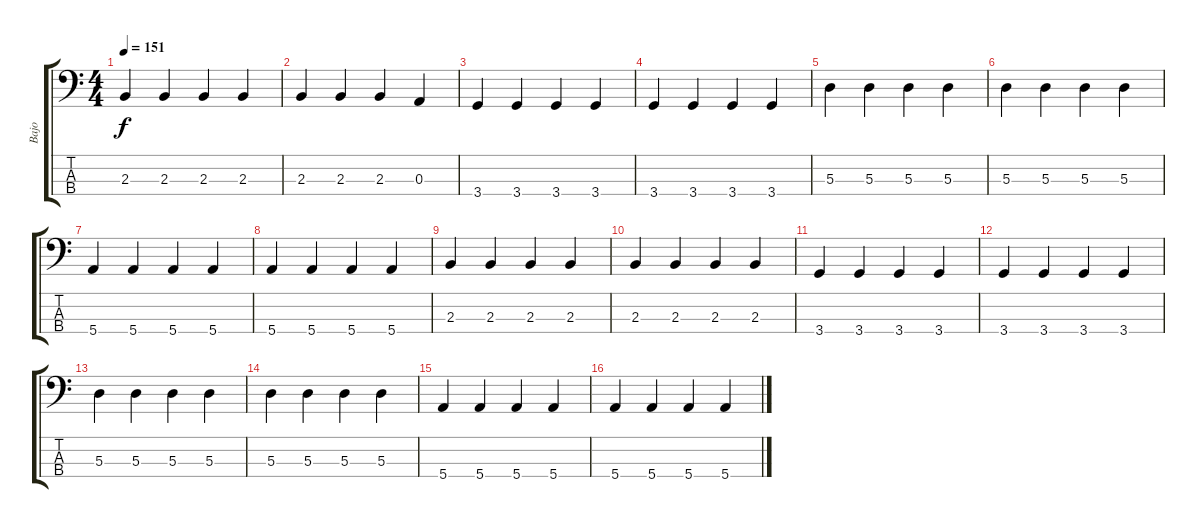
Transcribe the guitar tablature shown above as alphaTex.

\track ("Bajo" "Bajo") {instrument electricbasspick}
\staff {score tabs}
\tuning (G2 D2 A1 E1) {hide}
\ts (4 4)
\tempo 151
\clef f4
\ks c
2.3.4{dy f} 2.3.4 2.3.4 2.3.4 |
2.3.4 2.3.4 2.3.4 0.3.4 |
3.4.4 3.4.4 3.4.4 3.4.4 |
3.4.4 3.4.4 3.4.4 3.4.4 |
5.3.4 5.3.4 5.3.4 5.3.4 |
5.3.4 5.3.4 5.3.4 5.3.4 |
5.4.4 5.4.4 5.4.4 5.4.4 |
5.4.4 5.4.4 5.4.4 5.4.4 |
2.3.4 2.3.4 2.3.4 2.3.4 |
2.3.4 2.3.4 2.3.4 2.3.4 |
3.4.4 3.4.4 3.4.4 3.4.4 |
3.4.4 3.4.4 3.4.4 3.4.4 |
5.3.4 5.3.4 5.3.4 5.3.4 |
5.3.4 5.3.4 5.3.4 5.3.4 |
5.4.4 5.4.4 5.4.4 5.4.4 |
5.4.4 5.4.4 5.4.4 5.4.4
